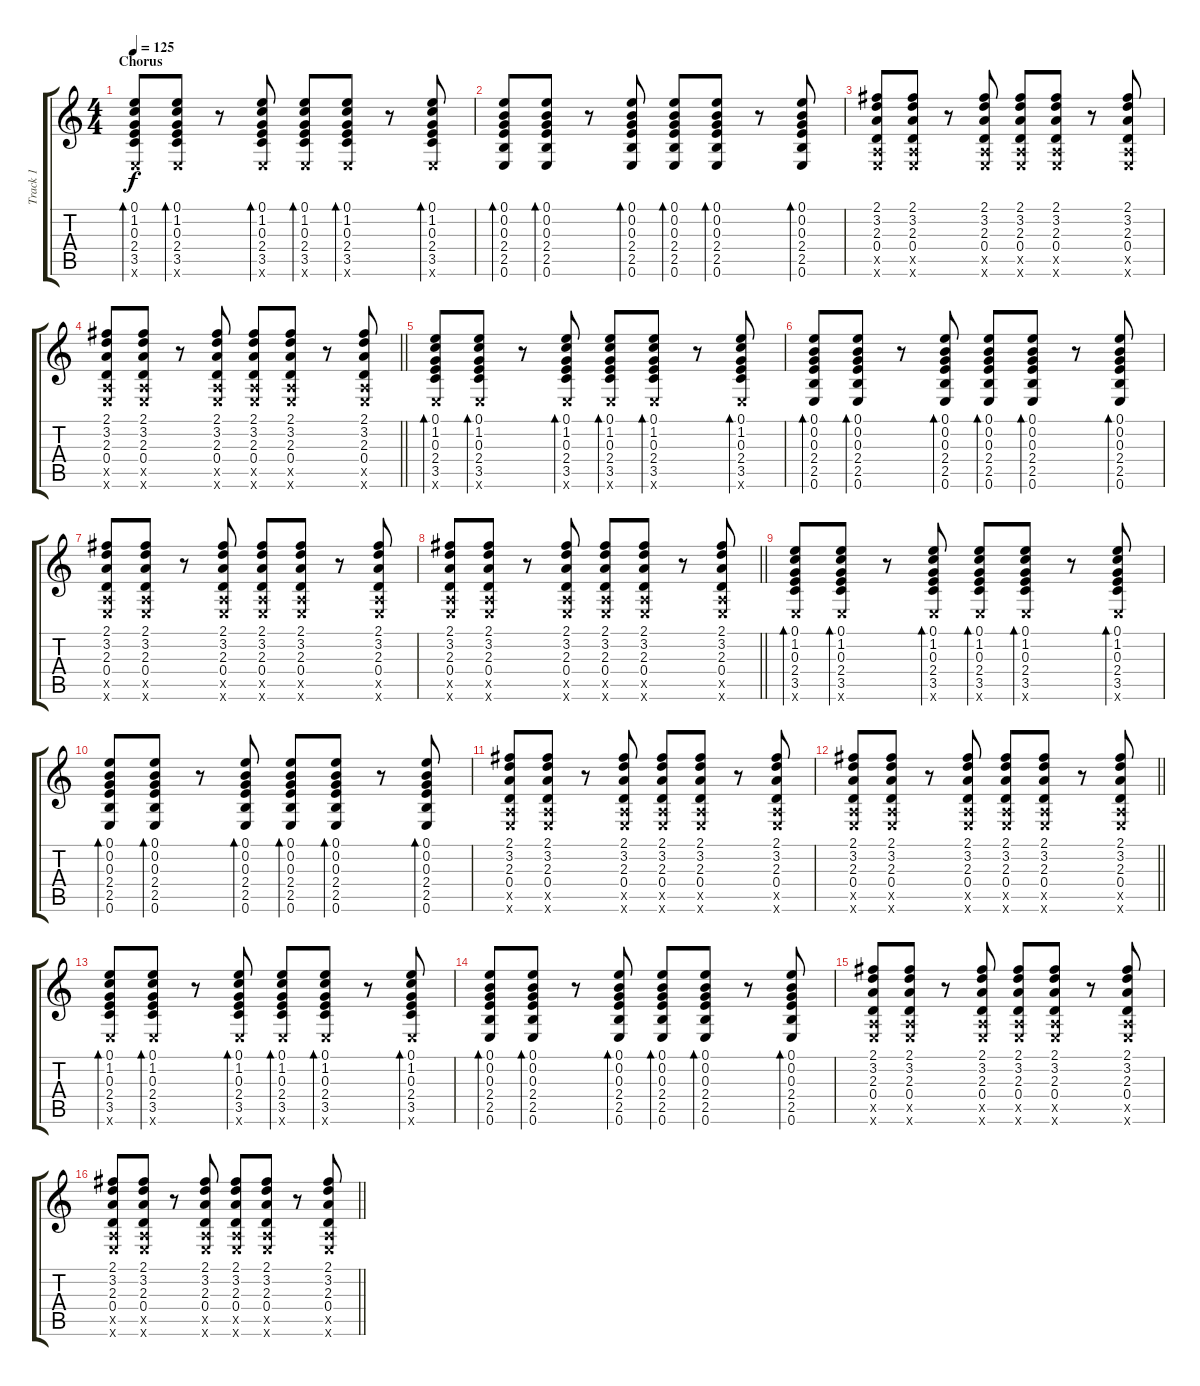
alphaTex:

\track ("Track 1" "Track 1") {instrument acousticguitarnylon}
\staff {score tabs}
\tuning (E4 B3 G3 D3 A2 E2) {hide}
\ts (4 4)
\section ("" "Chorus")
\tempo 125
\clef g2
\ks c
(0.1 1.2 0.3 2.4 3.5 0.6{x}).8{bd 60 dy f} (0.1 1.2 0.3 2.4 3.5 0.6{x}).8{bd 60} r.8 (0.1 1.2 0.3 2.4 3.5 0.6{x}).8{bd 60} (0.1 1.2 0.3 2.4 3.5 0.6{x}).8{bd 60} (0.1 1.2 0.3 2.4 3.5 0.6{x}).8{bd 60} r.8 (0.1 1.2 0.3 2.4 3.5 0.6{x}).8{bd 60} |
(0.1 0.2 0.3 2.4 2.5 0.6).8{bd 60} (0.1 0.2 0.3 2.4 2.5 0.6).8{bd 60} r.8 (0.1 0.2 0.3 2.4 2.5 0.6).8{bd 60} (0.1 0.2 0.3 2.4 2.5 0.6).8{bd 60} (0.1 0.2 0.3 2.4 2.5 0.6).8{bd 60} r.8 (0.1 0.2 0.3 2.4 2.5 0.6).8{bd 60} |
(2.1 3.2 2.3 0.4 0.5{x} 0.6{x}).8 (2.1 3.2 2.3 0.4 0.5{x} 0.6{x}).8 r.8 (2.1 3.2 2.3 0.4 0.5{x} 0.6{x}).8 (2.1 3.2 2.3 0.4 0.5{x} 0.6{x}).8 (2.1 3.2 2.3 0.4 0.5{x} 0.6{x}).8 r.8 (2.1 3.2 2.3 0.4 0.5{x} 0.6{x}).8 |
\barLineRight lightlight
(2.1 3.2 2.3 0.4 0.5{x} 0.6{x}).8 (2.1 3.2 2.3 0.4 0.5{x} 0.6{x}).8 r.8 (2.1 3.2 2.3 0.4 0.5{x} 0.6{x}).8 (2.1 3.2 2.3 0.4 0.5{x} 0.6{x}).8 (2.1 3.2 2.3 0.4 0.5{x} 0.6{x}).8 r.8 (2.1 3.2 2.3 0.4 0.5{x} 0.6{x}).8 |
(0.1 1.2 0.3 2.4 3.5 0.6{x}).8{bd 60} (0.1 1.2 0.3 2.4 3.5 0.6{x}).8{bd 60} r.8 (0.1 1.2 0.3 2.4 3.5 0.6{x}).8{bd 60} (0.1 1.2 0.3 2.4 3.5 0.6{x}).8{bd 60} (0.1 1.2 0.3 2.4 3.5 0.6{x}).8{bd 60} r.8 (0.1 1.2 0.3 2.4 3.5 0.6{x}).8{bd 60} |
(0.1 0.2 0.3 2.4 2.5 0.6).8{bd 60} (0.1 0.2 0.3 2.4 2.5 0.6).8{bd 60} r.8 (0.1 0.2 0.3 2.4 2.5 0.6).8{bd 60} (0.1 0.2 0.3 2.4 2.5 0.6).8{bd 60} (0.1 0.2 0.3 2.4 2.5 0.6).8{bd 60} r.8 (0.1 0.2 0.3 2.4 2.5 0.6).8{bd 60} |
(2.1 3.2 2.3 0.4 0.5{x} 0.6{x}).8 (2.1 3.2 2.3 0.4 0.5{x} 0.6{x}).8 r.8 (2.1 3.2 2.3 0.4 0.5{x} 0.6{x}).8 (2.1 3.2 2.3 0.4 0.5{x} 0.6{x}).8 (2.1 3.2 2.3 0.4 0.5{x} 0.6{x}).8 r.8 (2.1 3.2 2.3 0.4 0.5{x} 0.6{x}).8 |
\barLineRight lightlight
(2.1 3.2 2.3 0.4 0.5{x} 0.6{x}).8 (2.1 3.2 2.3 0.4 0.5{x} 0.6{x}).8 r.8 (2.1 3.2 2.3 0.4 0.5{x} 0.6{x}).8 (2.1 3.2 2.3 0.4 0.5{x} 0.6{x}).8 (2.1 3.2 2.3 0.4 0.5{x} 0.6{x}).8 r.8 (2.1 3.2 2.3 0.4 0.5{x} 0.6{x}).8 |
(0.1 1.2 0.3 2.4 3.5 0.6{x}).8{bd 60} (0.1 1.2 0.3 2.4 3.5 0.6{x}).8{bd 60} r.8 (0.1 1.2 0.3 2.4 3.5 0.6{x}).8{bd 60} (0.1 1.2 0.3 2.4 3.5 0.6{x}).8{bd 60} (0.1 1.2 0.3 2.4 3.5 0.6{x}).8{bd 60} r.8 (0.1 1.2 0.3 2.4 3.5 0.6{x}).8{bd 60} |
(0.1 0.2 0.3 2.4 2.5 0.6).8{bd 60} (0.1 0.2 0.3 2.4 2.5 0.6).8{bd 60} r.8 (0.1 0.2 0.3 2.4 2.5 0.6).8{bd 60} (0.1 0.2 0.3 2.4 2.5 0.6).8{bd 60} (0.1 0.2 0.3 2.4 2.5 0.6).8{bd 60} r.8 (0.1 0.2 0.3 2.4 2.5 0.6).8{bd 60} |
(2.1 3.2 2.3 0.4 0.5{x} 0.6{x}).8 (2.1 3.2 2.3 0.4 0.5{x} 0.6{x}).8 r.8 (2.1 3.2 2.3 0.4 0.5{x} 0.6{x}).8 (2.1 3.2 2.3 0.4 0.5{x} 0.6{x}).8 (2.1 3.2 2.3 0.4 0.5{x} 0.6{x}).8 r.8 (2.1 3.2 2.3 0.4 0.5{x} 0.6{x}).8 |
\barLineRight lightlight
(2.1 3.2 2.3 0.4 0.5{x} 0.6{x}).8 (2.1 3.2 2.3 0.4 0.5{x} 0.6{x}).8 r.8 (2.1 3.2 2.3 0.4 0.5{x} 0.6{x}).8 (2.1 3.2 2.3 0.4 0.5{x} 0.6{x}).8 (2.1 3.2 2.3 0.4 0.5{x} 0.6{x}).8 r.8 (2.1 3.2 2.3 0.4 0.5{x} 0.6{x}).8 |
(0.1 1.2 0.3 2.4 3.5 0.6{x}).8{bd 60} (0.1 1.2 0.3 2.4 3.5 0.6{x}).8{bd 60} r.8 (0.1 1.2 0.3 2.4 3.5 0.6{x}).8{bd 60} (0.1 1.2 0.3 2.4 3.5 0.6{x}).8{bd 60} (0.1 1.2 0.3 2.4 3.5 0.6{x}).8{bd 60} r.8 (0.1 1.2 0.3 2.4 3.5 0.6{x}).8{bd 60} |
(0.1 0.2 0.3 2.4 2.5 0.6).8{bd 60} (0.1 0.2 0.3 2.4 2.5 0.6).8{bd 60} r.8 (0.1 0.2 0.3 2.4 2.5 0.6).8{bd 60} (0.1 0.2 0.3 2.4 2.5 0.6).8{bd 60} (0.1 0.2 0.3 2.4 2.5 0.6).8{bd 60} r.8 (0.1 0.2 0.3 2.4 2.5 0.6).8{bd 60} |
(2.1 3.2 2.3 0.4 0.5{x} 0.6{x}).8 (2.1 3.2 2.3 0.4 0.5{x} 0.6{x}).8 r.8 (2.1 3.2 2.3 0.4 0.5{x} 0.6{x}).8 (2.1 3.2 2.3 0.4 0.5{x} 0.6{x}).8 (2.1 3.2 2.3 0.4 0.5{x} 0.6{x}).8 r.8 (2.1 3.2 2.3 0.4 0.5{x} 0.6{x}).8 |
\barLineRight lightlight
(2.1 3.2 2.3 0.4 0.5{x} 0.6{x}).8 (2.1 3.2 2.3 0.4 0.5{x} 0.6{x}).8 r.8 (2.1 3.2 2.3 0.4 0.5{x} 0.6{x}).8 (2.1 3.2 2.3 0.4 0.5{x} 0.6{x}).8 (2.1 3.2 2.3 0.4 0.5{x} 0.6{x}).8 r.8 (2.1 3.2 2.3 0.4 0.5{x} 0.6{x}).8
